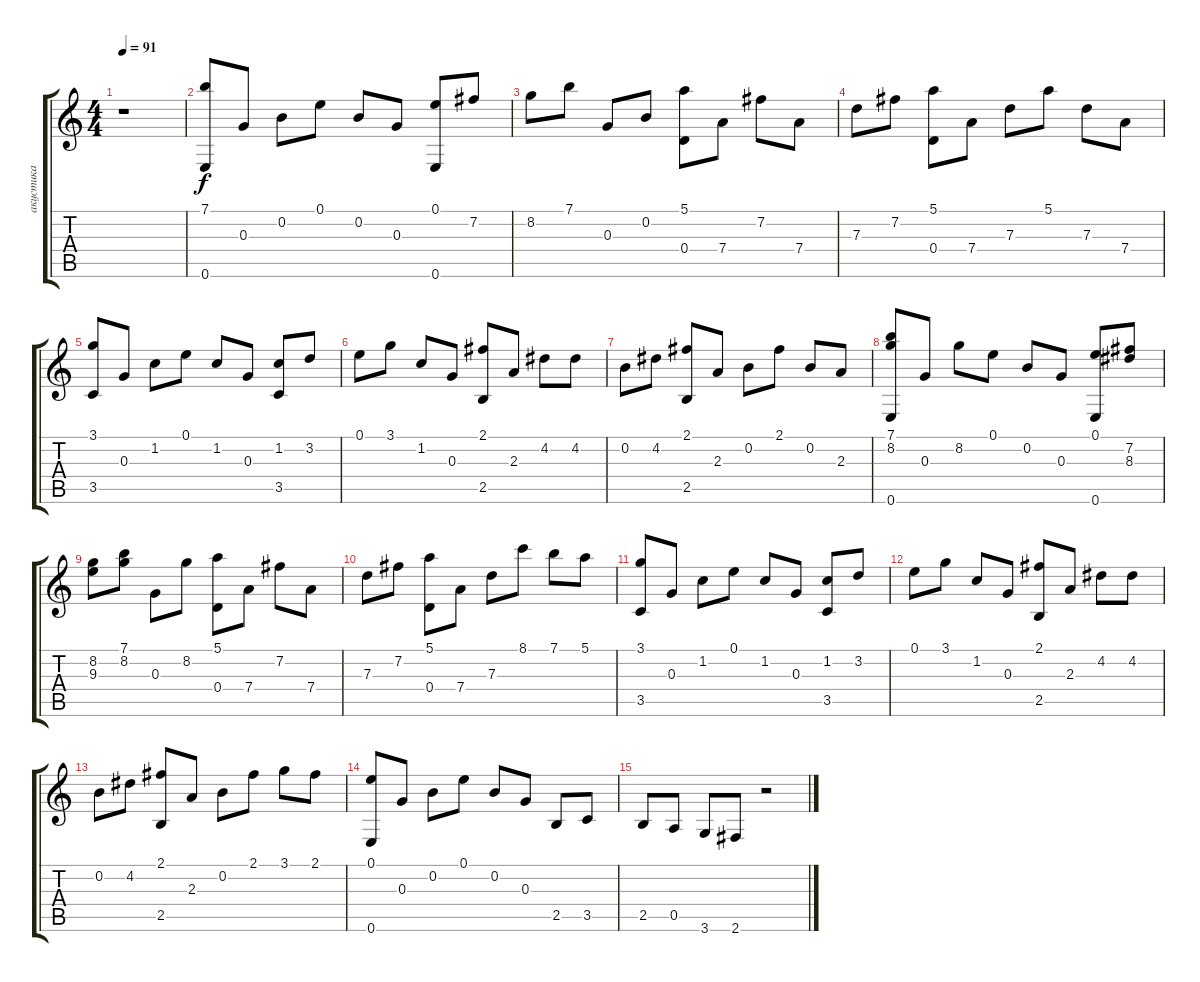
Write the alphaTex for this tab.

\track ("акустика" "акустика") {instrument acousticguitarnylon}
\staff {score tabs}
\tuning (E4 B3 G3 D3 A2 E2) {hide}
\ts (4 4)
\tempo 91
\clef g2
\ks c
r.1{dy f instrument acousticguitarnylon} |
(7.1 0.6).8 0.3.8 0.2.8 0.1.8 0.2.8 0.3.8 (0.1 0.6).8 7.2.8 |
8.2.8 7.1.8 0.3.8 0.2.8 (5.1 0.4).8 7.4.8 7.2.8 7.4.8 |
7.3.8 7.2.8 (5.1 0.4).8 7.4.8 7.3.8 5.1.8 7.3.8 7.4.8 |
(3.1 3.5).8 0.3.8 1.2.8 0.1.8 1.2.8 0.3.8 (1.2 3.5).8 3.2.8 |
0.1.8 3.1.8 1.2.8 0.3.8 (2.1 2.5).8 2.3.8 4.2.8 4.2.8 |
0.2.8 4.2.8 (2.1 2.5).8 2.3.8 0.2.8 2.1.8 0.2.8 2.3.8 |
(7.1 8.2 0.6).8 0.3.8 8.2.8 0.1.8 0.2.8 0.3.8 (0.1 0.6).8 (7.2 8.3).8 |
(8.2 9.3).8 (7.1 8.2).8 0.3.8 8.2.8 (5.1 0.4).8 7.4.8 7.2.8 7.4.8 |
7.3.8 7.2.8 (5.1 0.4).8 7.4.8 7.3.8 8.1.8 7.1.8 5.1.8 |
(3.1 3.5).8 0.3.8 1.2.8 0.1.8 1.2.8 0.3.8 (1.2 3.5).8 3.2.8 |
0.1.8 3.1.8 1.2.8 0.3.8 (2.1 2.5).8 2.3.8 4.2.8 4.2.8 |
0.2.8 4.2.8 (2.1 2.5).8 2.3.8 0.2.8 2.1.8 3.1.8 2.1.8 |
(0.1 0.6).8 0.3.8 0.2.8 0.1.8 0.2.8 0.3.8 2.5.8 3.5.8 |
2.5.8 0.5.8 3.6.8 2.6.8 r.2
